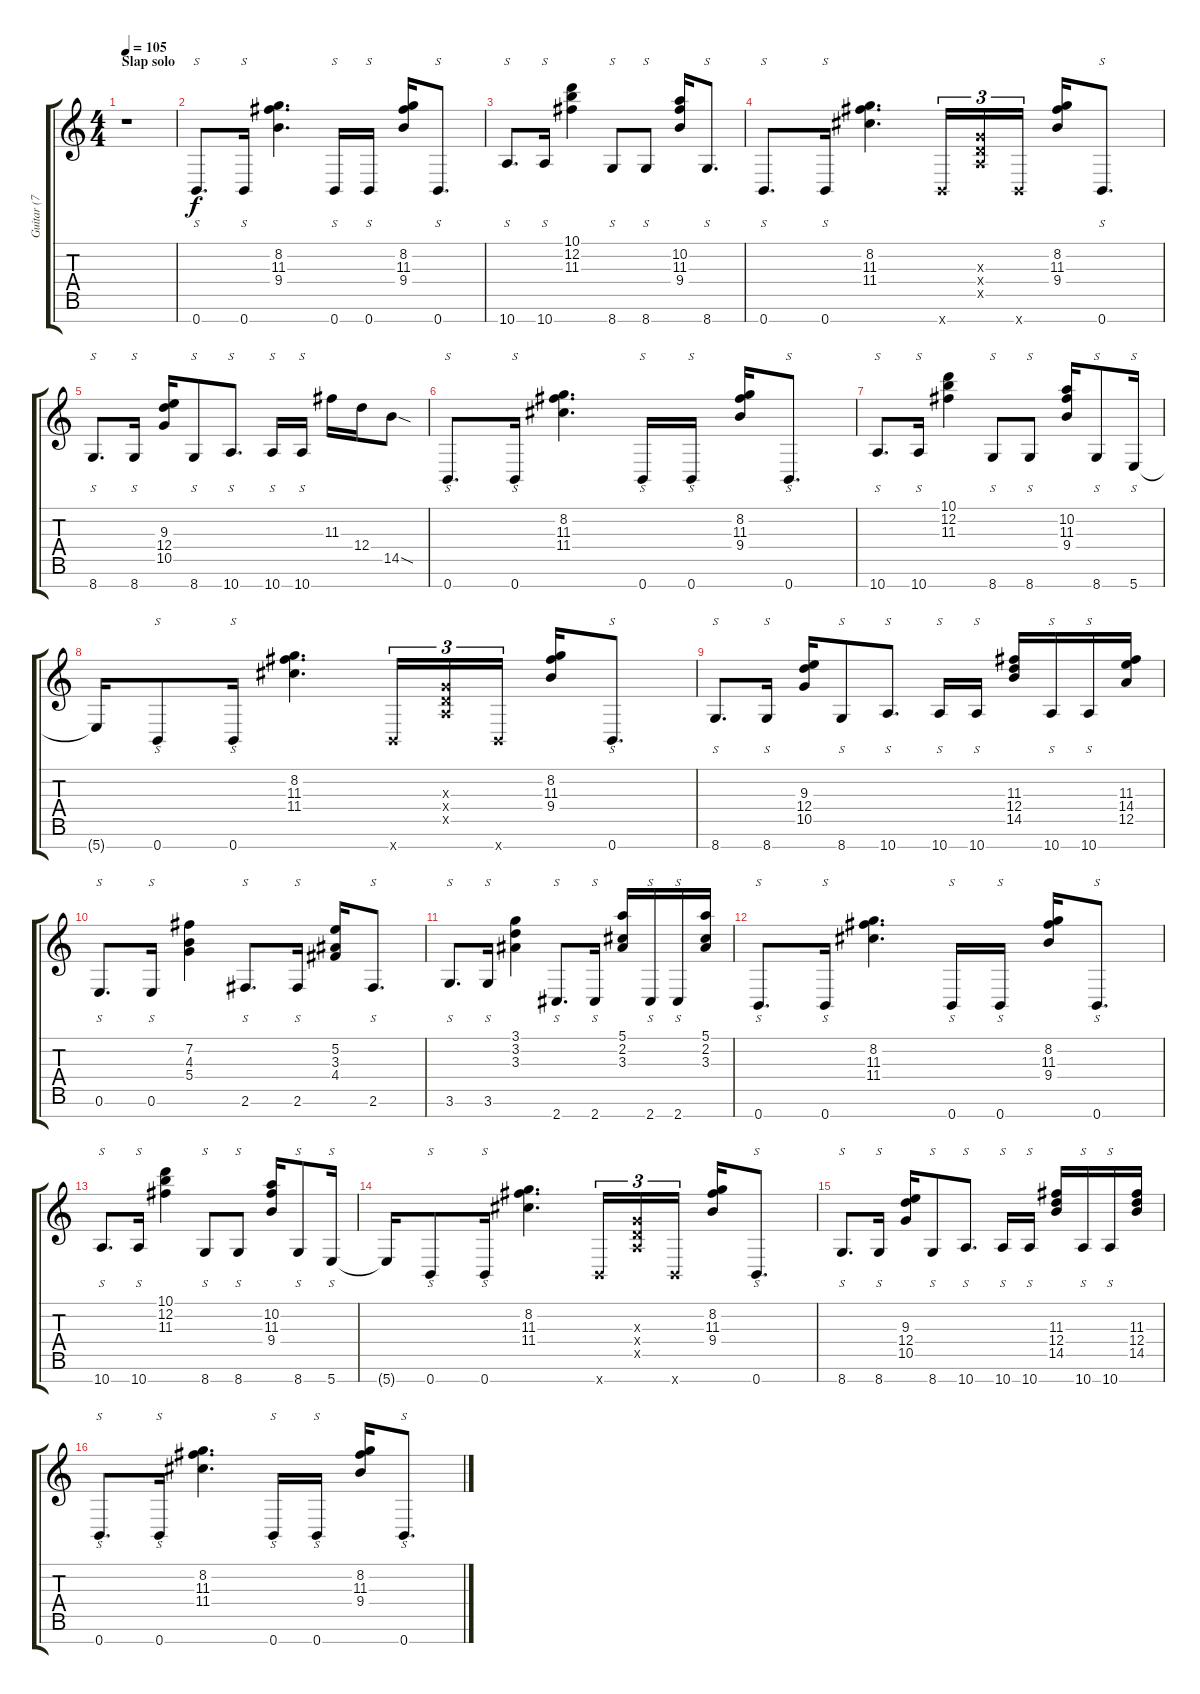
\track ("Guitar (7 strings)" "Guitar (7 ") {instrument slapbass1}
\staff {score tabs}
\tuning (E4 B3 G3 D3 A2 E2 B1) {hide}
\ts (4 4)
\section ("" "Slap solo")
\tempo 105
\clef g2
\ks c
r.1{dy f} |
0.7.8{s d} 0.7.16{s} (8.2 11.3 9.4).4{d} 0.7.16{s} 0.7.16{s} (8.2 11.3 9.4).16 0.7.8{s d} |
10.7.8{s d} 10.7.16{s} (10.1 12.2 11.3).4 8.7.8{s} 8.7.8{s} (10.2 11.3 9.4).16 8.7.8{s d} |
0.7.8{s d} 0.7.16{s} (8.2 11.3 11.4).4{d} 0.7{x}.16{tu (3 2)} (0.3{x} 0.4{x} 0.5{x}).16{tu (3 2)} 0.7{x}.16{tu (3 2)} (8.2 11.3 9.4).16 0.7.8{s d} |
8.7.8{s d} 8.7.16{s} (9.3 12.4 10.5).16 8.7.8{s} 10.7.8{s d} 10.7.16{s} 10.7.16{s} 11.3.16 12.4.16 14.5{sod}.8 |
0.7.8{s d} 0.7.16{s} (8.2 11.3 11.4).4{d} 0.7.16{s} 0.7.16{s} (8.2 11.3 9.4).16 0.7.8{s d} |
10.7.8{s d} 10.7.16{s} (10.1 12.2 11.3).4 8.7.8{s} 8.7.8{s} (10.2 11.3 9.4).16 8.7.8{s} 5.7.16{s} |
5.7{t}.16 0.7.8{s} 0.7.16{s} (8.2 11.3 11.4).4{d} 0.7{x}.16{tu (3 2)} (0.3{x} 0.4{x} 0.5{x}).16{tu (3 2)} 0.7{x}.16{tu (3 2)} (8.2 11.3 9.4).16 0.7.8{s d} |
8.7.8{s d} 8.7.16{s} (9.3 12.4 10.5).16 8.7.8{s} 10.7.8{s d} 10.7.16{s} 10.7.16{s} (11.3 12.4 14.5).16 10.7.16{s} 10.7.16{s} (11.3 14.4 12.5).16 |
0.6.8{s d} 0.6.16{s} (7.2 4.3 5.4).4 2.6.8{s d} 2.6.16{s} (5.2 3.3 4.4).16 2.6.8{s d} |
3.6.8{s d} 3.6.16{s} (3.1 3.2 3.3).4 2.7.8{s d} 2.7.16{s} (5.1 2.2 3.3).16 2.7.16{s} 2.7.16{s} (5.1 2.2 3.3).16 |
0.7.8{s d} 0.7.16{s} (8.2 11.3 11.4).4{d} 0.7.16{s} 0.7.16{s} (8.2 11.3 9.4).16 0.7.8{s d} |
10.7.8{s d} 10.7.16{s} (10.1 12.2 11.3).4 8.7.8{s} 8.7.8{s} (10.2 11.3 9.4).16 8.7.8{s} 5.7.16{s} |
5.7{t}.16 0.7.8{s} 0.7.16{s} (8.2 11.3 11.4).4{d} 0.7{x}.16{tu (3 2)} (0.3{x} 0.4{x} 0.5{x}).16{tu (3 2)} 0.7{x}.16{tu (3 2)} (8.2 11.3 9.4).16 0.7.8{s d} |
8.7.8{s d} 8.7.16{s} (9.3 12.4 10.5).16 8.7.8{s} 10.7.8{s d} 10.7.16{s} 10.7.16{s} (11.3 12.4 14.5).16 10.7.16{s} 10.7.16{s} (11.3 12.4 14.5).16 |
0.7.8{s d} 0.7.16{s} (8.2 11.3 11.4).4{d} 0.7.16{s} 0.7.16{s} (8.2 11.3 9.4).16 0.7.8{s d}
